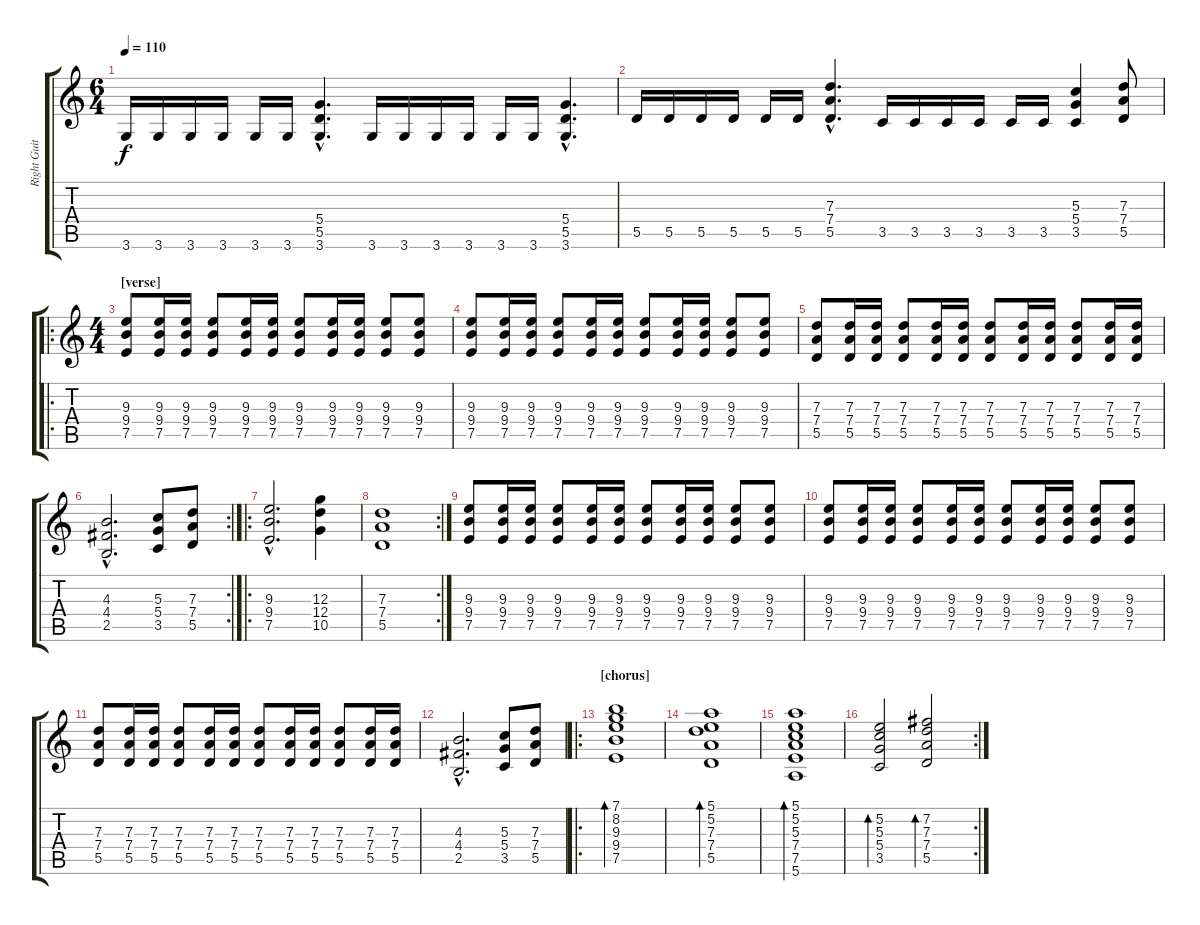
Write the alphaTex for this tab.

\track ("Right Guitar" "Right Guit") {instrument distortionguitar}
\staff {score tabs}
\tuning (E4 B3 G3 D3 A2 E2) {hide}
\ts (6 4)
\tempo 110
\clef g2
\ks c
3.6.16{dy f} 3.6.16 3.6.16 3.6.16 3.6.16 3.6.16 (5.4{hac} 5.5{hac} 3.6{hac}).4{d} 3.6.16 3.6.16 3.6.16 3.6.16 3.6.16 3.6.16 (5.4{hac} 5.5{hac} 3.6{hac}).4{d} |
5.5.16 5.5.16 5.5.16 5.5.16 5.5.16 5.5.16 (7.3{hac} 7.4{hac} 5.5{hac}).4{d} 3.5.16 3.5.16 3.5.16 3.5.16 3.5.16 3.5.16 (5.3 5.4 3.5).4 (7.3 7.4 5.5).8 |
\ro
\ts (4 4)
\section ("" "[verse]")
(9.3 9.4 7.5).8 (9.3 9.4 7.5).16 (9.3 9.4 7.5).16 (9.3 9.4 7.5).8 (9.3 9.4 7.5).16 (9.3 9.4 7.5).16 (9.3 9.4 7.5).8 (9.3 9.4 7.5).16 (9.3 9.4 7.5).16 (9.3 9.4 7.5).8 (9.3 9.4 7.5).8 |
(9.3 9.4 7.5).8 (9.3 9.4 7.5).16 (9.3 9.4 7.5).16 (9.3 9.4 7.5).8 (9.3 9.4 7.5).16 (9.3 9.4 7.5).16 (9.3 9.4 7.5).8 (9.3 9.4 7.5).16 (9.3 9.4 7.5).16 (9.3 9.4 7.5).8 (9.3 9.4 7.5).8 |
(7.3 7.4 5.5).8 (7.3 7.4 5.5).16 (7.3 7.4 5.5).16 (7.3 7.4 5.5).8 (7.3 7.4 5.5).16 (7.3 7.4 5.5).16 (7.3 7.4 5.5).8 (7.3 7.4 5.5).16 (7.3 7.4 5.5).16 (7.3 7.4 5.5).8 (7.3 7.4 5.5).16 (7.3 7.4 5.5).16 |
\rc 2
(4.3{hac} 4.4{hac} 2.5{hac}).2{d} (5.3 5.4 3.5).8 (7.3 7.4 5.5).8 |
\ro
(9.3{hac} 9.4{hac} 7.5{hac}).2{d} (12.3 12.4 10.5).4 |
\rc 2
(7.3 7.4 5.5).1 |
(9.3 9.4 7.5).8 (9.3 9.4 7.5).16 (9.3 9.4 7.5).16 (9.3 9.4 7.5).8 (9.3 9.4 7.5).16 (9.3 9.4 7.5).16 (9.3 9.4 7.5).8 (9.3 9.4 7.5).16 (9.3 9.4 7.5).16 (9.3 9.4 7.5).8 (9.3 9.4 7.5).8 |
(9.3 9.4 7.5).8 (9.3 9.4 7.5).16 (9.3 9.4 7.5).16 (9.3 9.4 7.5).8 (9.3 9.4 7.5).16 (9.3 9.4 7.5).16 (9.3 9.4 7.5).8 (9.3 9.4 7.5).16 (9.3 9.4 7.5).16 (9.3 9.4 7.5).8 (9.3 9.4 7.5).8 |
(7.3 7.4 5.5).8 (7.3 7.4 5.5).16 (7.3 7.4 5.5).16 (7.3 7.4 5.5).8 (7.3 7.4 5.5).16 (7.3 7.4 5.5).16 (7.3 7.4 5.5).8 (7.3 7.4 5.5).16 (7.3 7.4 5.5).16 (7.3 7.4 5.5).8 (7.3 7.4 5.5).16 (7.3 7.4 5.5).16 |
(4.3{hac} 4.4{hac} 2.5{hac}).2{d} (5.3 5.4 3.5).8 (7.3 7.4 5.5).8 |
\ro
\section ("" "[chorus]")
(7.1 8.2 9.3 9.4 7.5).1{bd 60} |
(5.1 5.2 7.3 7.4 5.5).1{bd 60} |
(5.1 5.2 5.3 7.4 7.5 5.6).1{bd 60} |
\rc 2
(5.2 5.3 5.4 3.5).2{bd 60} (7.2 7.3 7.4 5.5).2{bd 60}
